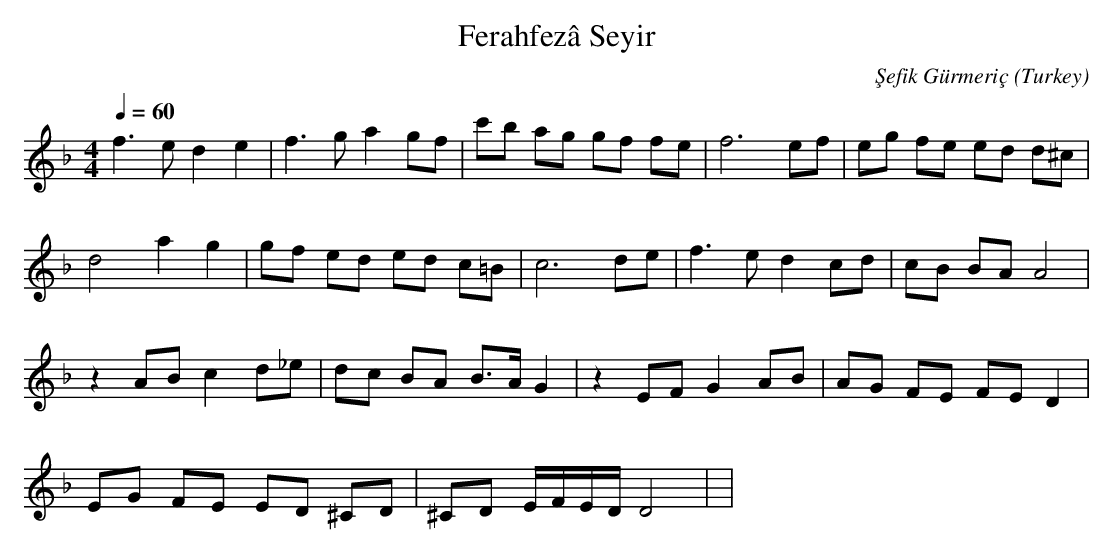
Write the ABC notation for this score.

X:1
T: Ferahfezâ Seyir
C: Şefik Gürmeriç
O: Turkey
M: 4/4
L: 1/16
K: C _B
Q: 1/4=60
f6e2 d4 e4  | f6g2 a4 g2f2  | c'2b2 a2g2 g2f2 f2e2  | \
w:   |   |   |
f12 e2f2  | e2g2 f2e2 e2d2 d2^c2  |
w:   |   |
d8 a4 g4  | g2f2 e2d2 e2d2 c2=B2  | c12 d2e2  | \
w:   |   |   |
f6e2 d4 c2d2  | c2B2 B2A2 A8  |
w:   |   |
z4 A2B2 c4 d2_e2  | d2c2 B2A2 B3A G4  | \
w:   |   |
z4 E2F2 G4 A2B2  | A2G2 F2E2 F2E2 D4  |
w:   |   |
E2G2 F2E2 E2D2 ^C2D2  | ^C2D2 EFED D8  | |
